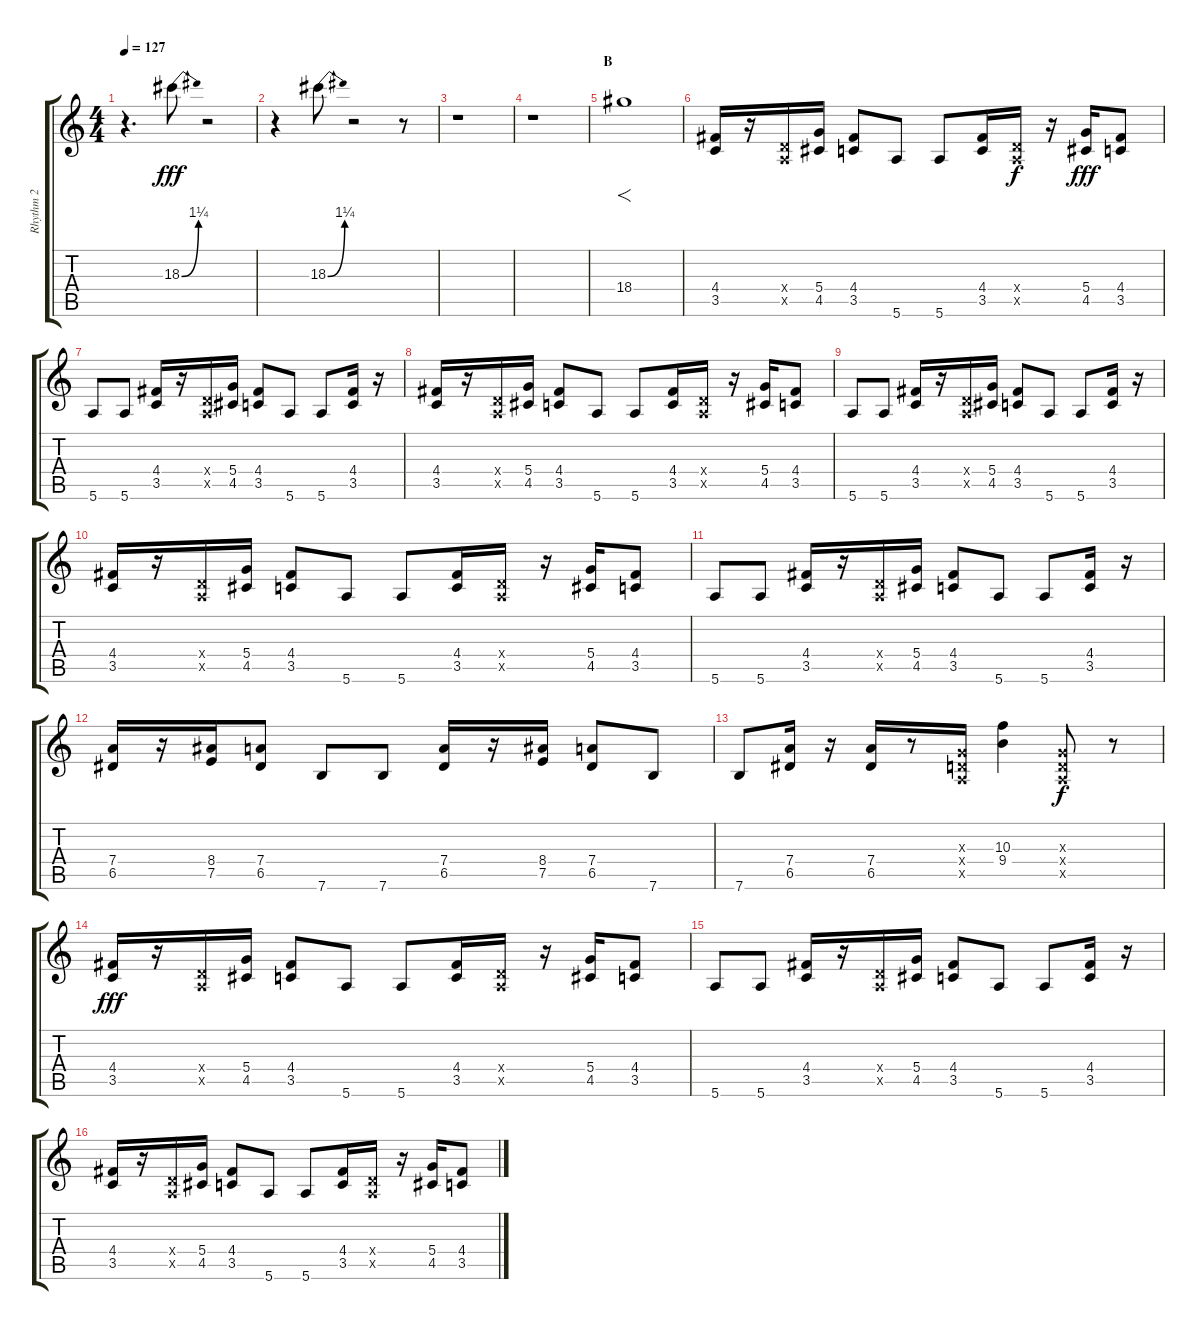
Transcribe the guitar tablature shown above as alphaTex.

\track ("Rhythm 2" "Rhythm 2") {instrument distortionguitar}
\staff {score tabs}
\tuning (E4 B3 G3 D3 A2 E2) {hide}
\ts (4 4)
\tempo 127
\clef g2
\ks c
r.4{d dy f} 18.3{be (bend 0 0 60 5)}.8{dy fff} r.2 |
r.4 18.3{be (bend 0 0 60 5)}.8 r.2 r.8 |
r.1{balance 10} |
r.1 |
\section ("" "B")
18.4.1{f} |
(4.4 3.5).16 r.16 (0.4{x} 0.5{x}).16 (5.4 4.5).16 (4.4 3.5).8 5.6.8 5.6.8 (4.4 3.5).16 (0.4{x} 0.5{x}).16{dy f} r.16 (5.4 4.5).16{dy fff} (4.4 3.5).8 |
5.6.8 5.6.8 (4.4 3.5).16 r.16 (0.4{x} 0.5{x}).16 (5.4 4.5).16 (4.4 3.5).8 5.6.8 5.6.8 (4.4 3.5).16 r.16 |
(4.4 3.5).16 r.16 (0.4{x} 0.5{x}).16 (5.4 4.5).16 (4.4 3.5).8 5.6.8 5.6.8 (4.4 3.5).16 (0.4{x} 0.5{x}).16 r.16 (5.4 4.5).16 (4.4 3.5).8 |
5.6.8 5.6.8 (4.4 3.5).16 r.16 (0.4{x} 0.5{x}).16 (5.4 4.5).16 (4.4 3.5).8 5.6.8 5.6.8 (4.4 3.5).16 r.16 |
(4.4 3.5).16 r.16 (0.4{x} 0.5{x}).16 (5.4 4.5).16 (4.4 3.5).8 5.6.8 5.6.8 (4.4 3.5).16 (0.4{x} 0.5{x}).16 r.16 (5.4 4.5).16 (4.4 3.5).8 |
5.6.8 5.6.8 (4.4 3.5).16 r.16 (0.4{x} 0.5{x}).16 (5.4 4.5).16 (4.4 3.5).8 5.6.8 5.6.8 (4.4 3.5).16 r.16 |
(7.4 6.5).16{volume 14} r.16 (8.4 7.5).16 (7.4 6.5).8 7.6.8 7.6.8 (7.4 6.5).16 r.16 (8.4 7.5).16 (7.4 6.5).8 7.6.8 |
7.6.8 (7.4 6.5).16 r.16 (7.4 6.5).16 r.8 (0.3{x} 0.4{x} 0.5{x}).16 (10.3 9.4).4 (0.3{x} 0.4{x} 0.5{x}).8{dy f} r.8 |
(4.4 3.5).16{dy fff} r.16 (0.4{x} 0.5{x}).16 (5.4 4.5).16 (4.4 3.5).8 5.6.8 5.6.8 (4.4 3.5).16 (0.4{x} 0.5{x}).16 r.16 (5.4 4.5).16 (4.4 3.5).8 |
5.6.8 5.6.8 (4.4 3.5).16 r.16 (0.4{x} 0.5{x}).16 (5.4 4.5).16 (4.4 3.5).8 5.6.8 5.6.8 (4.4 3.5).16 r.16 |
(4.4 3.5).16 r.16 (0.4{x} 0.5{x}).16 (5.4 4.5).16 (4.4 3.5).8 5.6.8 5.6.8 (4.4 3.5).16 (0.4{x} 0.5{x}).16 r.16 (5.4 4.5).16 (4.4 3.5).8
